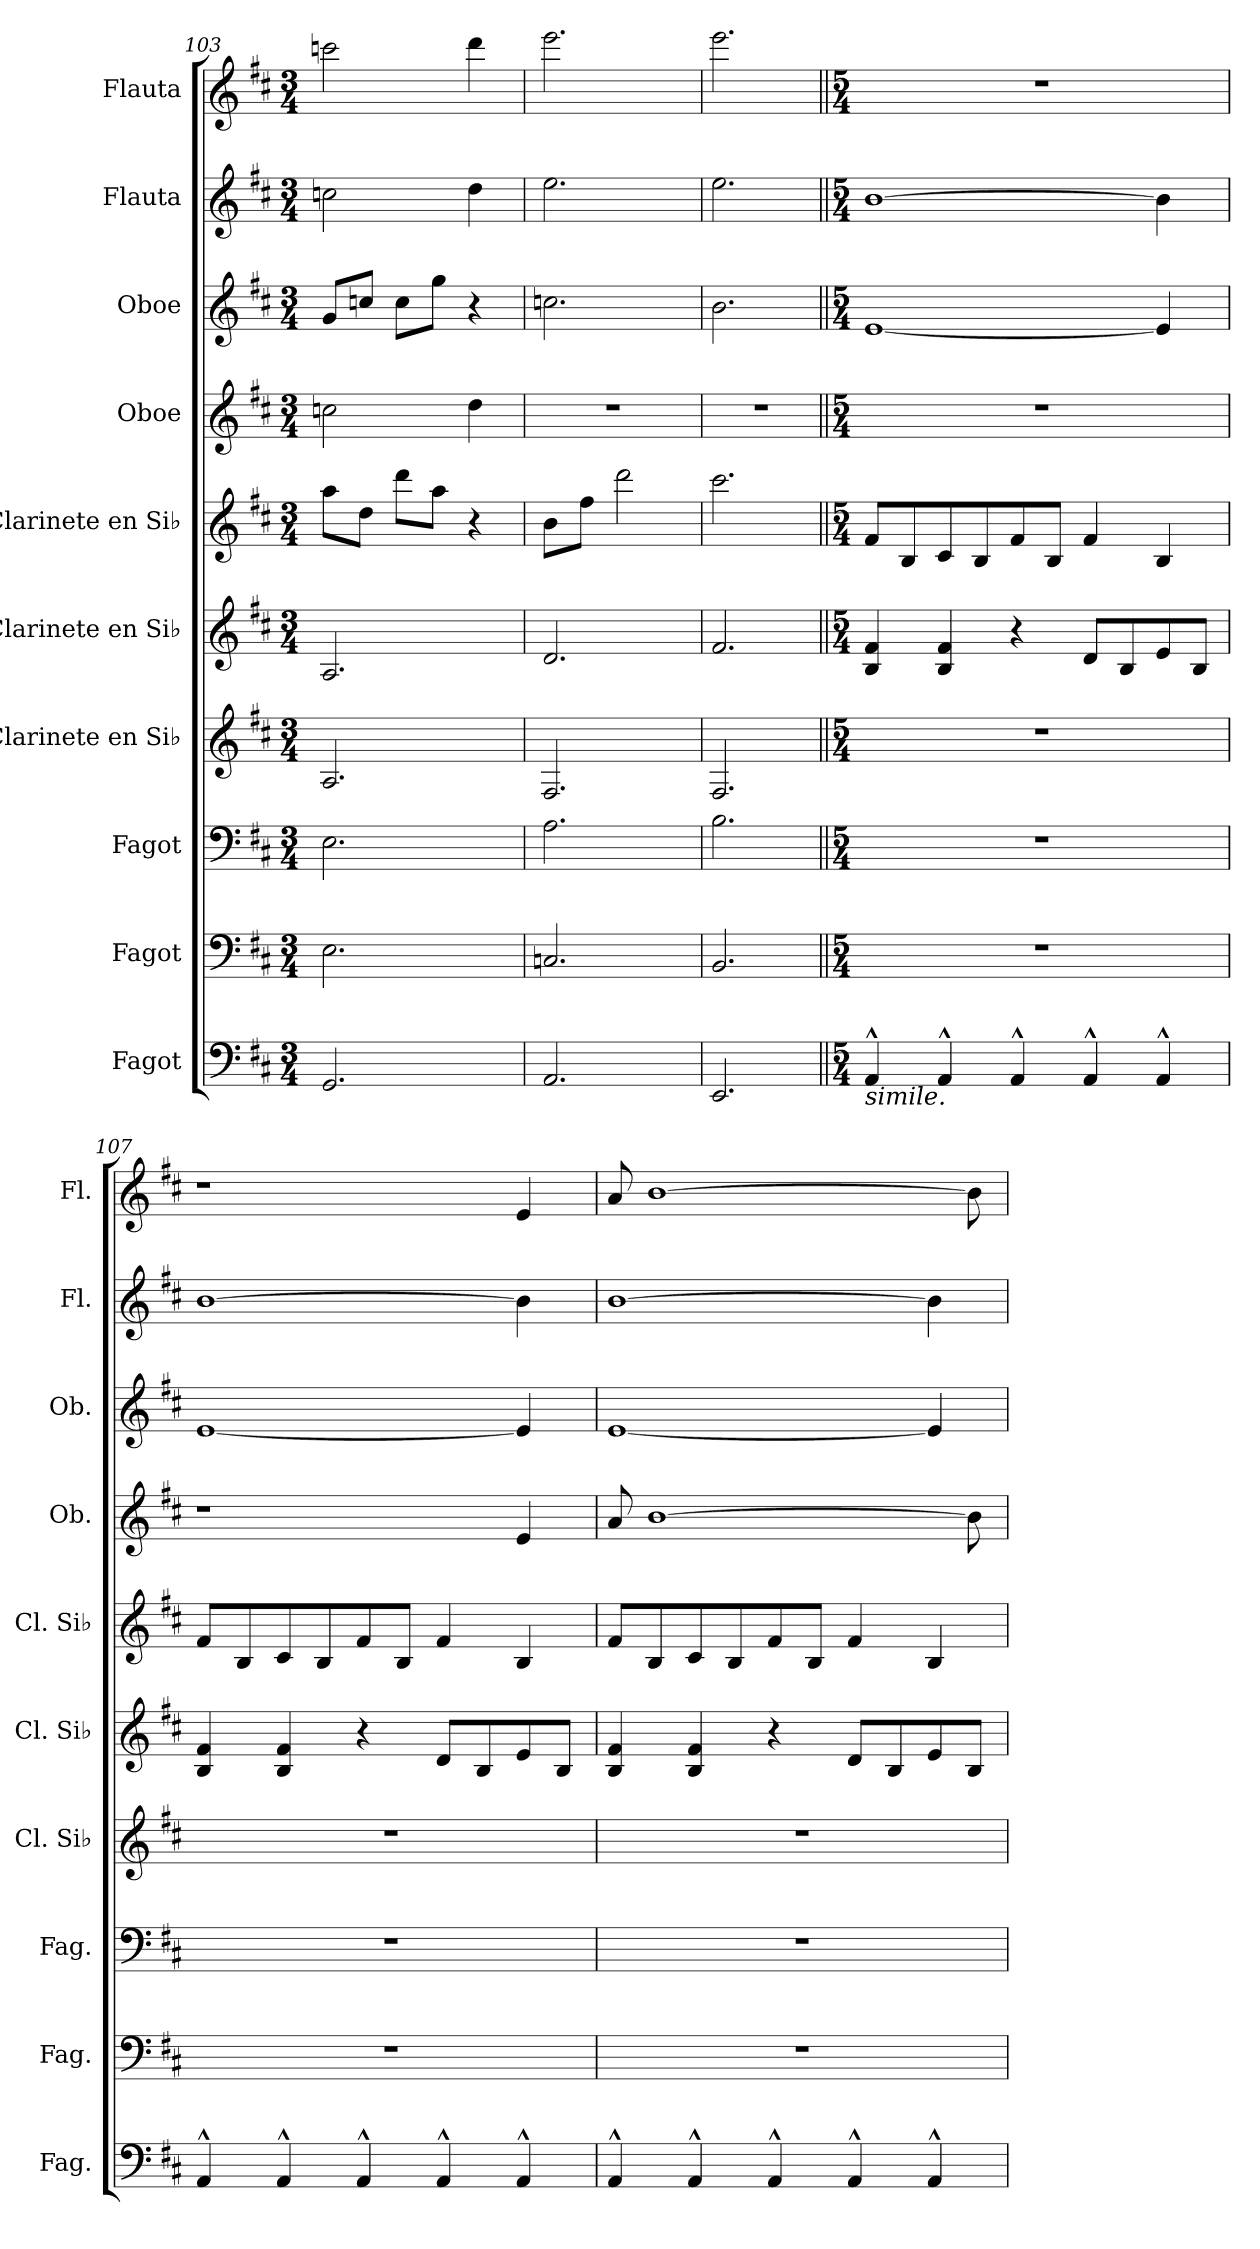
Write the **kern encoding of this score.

**kern	**kern	**kern	**kern	**kern	**kern	**kern	**kern	**kern	**kern
*part10	*part9	*part8	*part7	*part6	*part5	*part4	*part3	*part2	*part1
*staff10	*staff9	*staff8	*staff7	*staff6	*staff5	*staff4	*staff3	*staff2	*staff1
*I"Fagot	*I"Fagot	*I"Fagot	*I"Clarinete en Si♭	*I"Clarinete en Si♭	*I"Clarinete en Si♭	*I"Oboe	*I"Oboe	*I"Flauta	*I"Flauta
*I'Fag.	*I'Fag.	*I'Fag.	*I'Cl. Si♭	*I'Cl. Si♭	*I'Cl. Si♭	*I'Ob.	*I'Ob.	*I'Fl.	*I'Fl.
*clefF4	*clefF4	*clefF4	*clefG2	*clefG2	*clefG2	*clefG2	*clefG2	*clefG2	*clefG2
*	*	*	*ITrd1c2	*ITrd1c2	*ITrd1c2	*	*	*	*
*k[f#c#]	*k[f#c#]	*k[f#c#]	*k[]	*k[]	*k[]	*k[f#c#]	*k[f#c#]	*k[f#c#]	*k[f#c#]
*M3/4	*M3/4	*M3/4	*M3/4	*M3/4	*M3/4	*M3/4	*M3/4	*M3/4	*M3/4
=103	=103	=103	=103	=103	=103	=103	=103	=103	=103
2.GG/	2.E\	2.E\	2.G/	2.G/	8gg\L	2ccn\	8g/L	2ccn\	2cccn\
.	.	.	.	.	8cc\J	.	8ccn/J	.	.
.	.	.	.	.	8ccc\L	.	8cc\L	.	.
.	.	.	.	.	8gg\J	.	8gg\J	.	.
.	.	.	.	.	4r	4dd\	4r	4dd\	4ddd\
=104	=104	=104	=104	=104	=104	=104	=104	=104	=104
2.AA/	2.Cn/	2.A\	2.E/	2.c/	8a\L	2.r	2.ccn\	2.ee\	2.eee\
.	.	.	.	.	8ee\J	.	.	.	.
.	.	.	.	.	2ccc\	.	.	.	.
!!LO:LB:g=z
=105	=105	=105	=105	=105	=105	=105	=105	=105	=105
2.EE/	2.BB/	2.B\	2.E/	2.e/	2.bb\	2.r	2.b\	2.ee\	2.eee\
=106||	=106||	=106||	=106||	=106||	=106||	=106||	=106||	=106||	=106||
*M5/4	*M5/4	*M5/4	*M5/4	*M5/4	*M5/4	*M5/4	*M5/4	*M5/4	*M5/4
!LO:TX:b:i:t=simile.	!	!	!	!	!	!	!	!	!
4AA^^/	4%5r	4%5r	4%5r	4A/ 4e/	8e/L	4%5r	[1e	[1b	4%5r
.	.	.	.	.	8A/	.	.	.	.
4AA^^/	.	.	.	4A/ 4e/	8B/	.	.	.	.
.	.	.	.	.	8A/	.	.	.	.
4AA^^/	.	.	.	4r	8e/	.	.	.	.
.	.	.	.	.	8A/J	.	.	.	.
4AA^^/	.	.	.	8c/L	4e/	.	.	.	.
.	.	.	.	8A/	.	.	.	.	.
4AA^^/	.	.	.	8d/	4A/	.	4e/]	4b\]	.
.	.	.	.	8A/J	.	.	.	.	.
=107	=107	=107	=107	=107	=107	=107	=107	=107	=107
4AA^^/	4%5r	4%5r	4%5r	4A/ 4e/	8e/L	1r	[1e	[1b	1r
.	.	.	.	.	8A/	.	.	.	.
4AA^^/	.	.	.	4A/ 4e/	8B/	.	.	.	.
.	.	.	.	.	8A/	.	.	.	.
4AA^^/	.	.	.	4r	8e/	.	.	.	.
.	.	.	.	.	8A/J	.	.	.	.
4AA^^/	.	.	.	8c/L	4e/	.	.	.	.
.	.	.	.	8A/	.	.	.	.	.
4AA^^/	.	.	.	8d/	4A/	4e/	4e/]	4b\]	4e/
.	.	.	.	8A/J	.	.	.	.	.
=108	=108	=108	=108	=108	=108	=108	=108	=108	=108
4AA^^/	4%5r	4%5r	4%5r	4A/ 4e/	8e/L	8a/	[1e	[1b	8a/
.	.	.	.	.	8A/	[1b	.	.	[1b
4AA^^/	.	.	.	4A/ 4e/	8B/	.	.	.	.
.	.	.	.	.	8A/	.	.	.	.
4AA^^/	.	.	.	4r	8e/	.	.	.	.
.	.	.	.	.	8A/J	.	.	.	.
4AA^^/	.	.	.	8c/L	4e/	.	.	.	.
.	.	.	.	8A/	.	.	.	.	.
4AA^^/	.	.	.	8d/	4A/	.	4e/]	4b\]	.
.	.	.	.	8A/J	.	8b\]	.	.	8b\]
=	=	=	=	=	=	=	=	=	=
*-	*-	*-	*-	*-	*-	*-	*-	*-	*-
